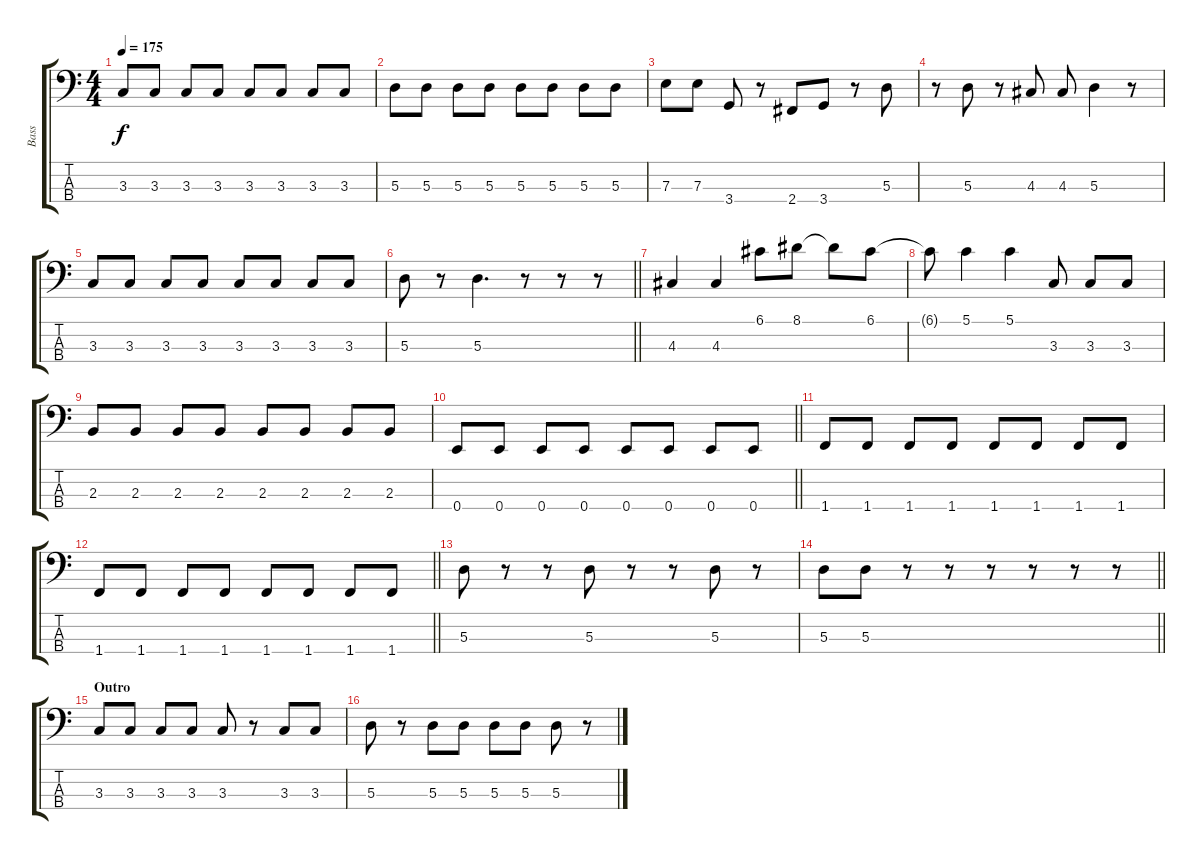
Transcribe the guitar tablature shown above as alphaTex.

\track ("Bass" "Bass") {instrument electricbassfinger}
\staff {score tabs}
\tuning (G2 D2 A1 E1) {hide}
\ts (4 4)
\tempo 175
\clef f4
\ks c
3.3.8{dy f} 3.3.8 3.3.8 3.3.8 3.3.8 3.3.8 3.3.8 3.3.8 |
5.3.8 5.3.8 5.3.8 5.3.8 5.3.8 5.3.8 5.3.8 5.3.8 |
7.3.8 7.3.8 3.4.8 r.8 2.4.8 3.4.8 r.8 5.3.8 |
r.8 5.3.8 r.8 4.3.8 4.3.8 5.3.4 r.8 |
3.3.8 3.3.8 3.3.8 3.3.8 3.3.8 3.3.8 3.3.8 3.3.8 |
\barLineRight lightlight
5.3.8 r.8 5.3.4{d} r.8 r.8 r.8 |
4.3.4 4.3.4 6.1.8 8.1.8 8.1{t}.8 6.1.8 |
6.1{t}.8 5.1.4 5.1.4 3.3.8 3.3.8 3.3.8 |
2.3.8 2.3.8 2.3.8 2.3.8 2.3.8 2.3.8 2.3.8 2.3.8 |
\barLineRight lightlight
0.4.8 0.4.8 0.4.8 0.4.8 0.4.8 0.4.8 0.4.8 0.4.8 |
1.4.8 1.4.8 1.4.8 1.4.8 1.4.8 1.4.8 1.4.8 1.4.8 |
\barLineRight lightlight
1.4.8 1.4.8 1.4.8 1.4.8 1.4.8 1.4.8 1.4.8 1.4.8 |
5.3.8 r.8 r.8 5.3.8 r.8 r.8 5.3.8 r.8 |
\barLineRight lightlight
5.3.8 5.3.8 r.8 r.8 r.8 r.8 r.8 r.8 |
\section ("" "Outro")
3.3.8 3.3.8 3.3.8 3.3.8 3.3.8 r.8 3.3.8 3.3.8 |
5.3.8 r.8 5.3.8 5.3.8 5.3.8 5.3.8 5.3.8 r.8
